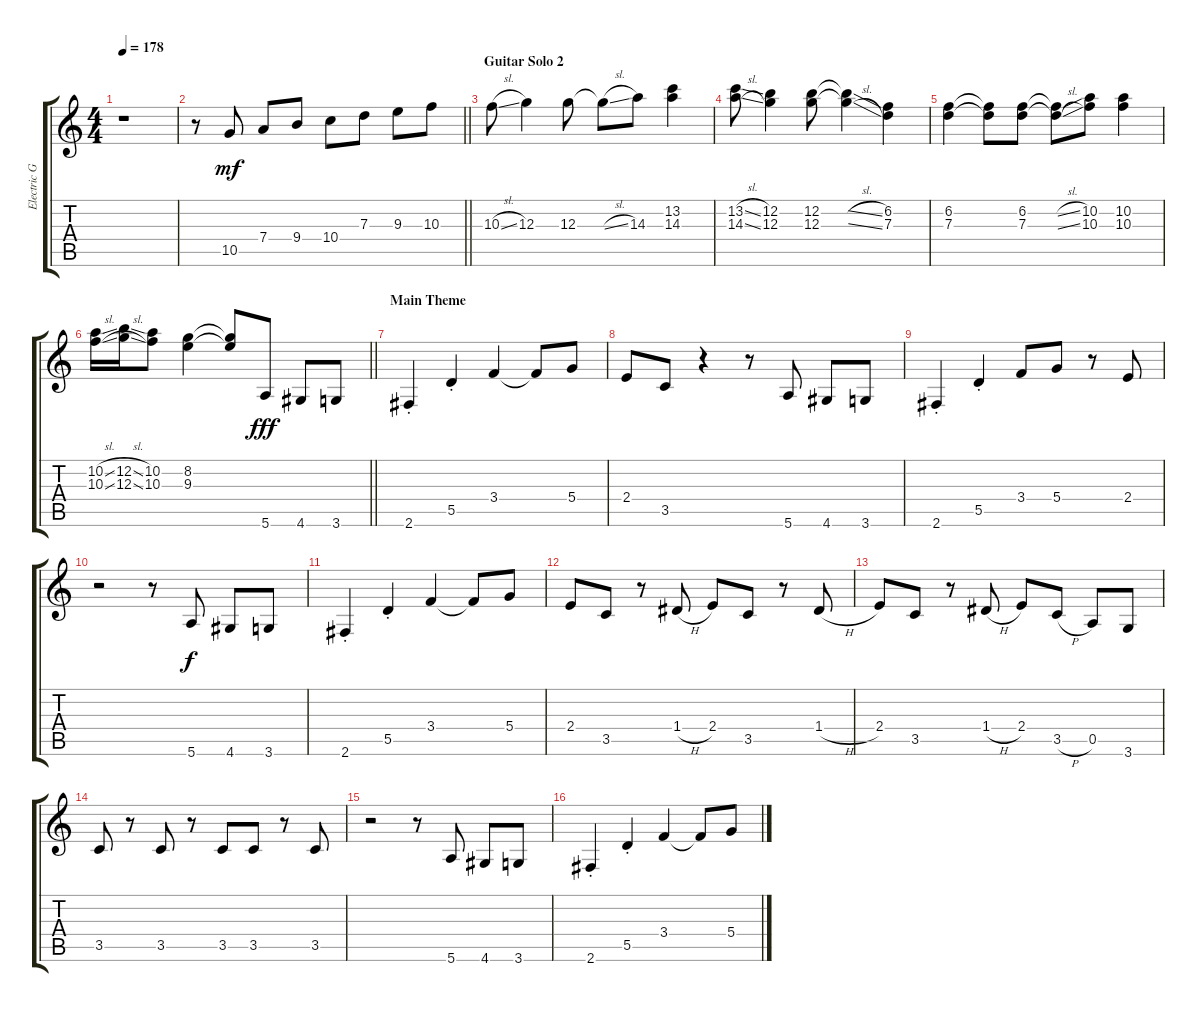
\track ("Electric Guitar" "Electric G") {instrument overdrivenguitar}
\staff {score tabs}
\tuning (E4 B3 G3 D3 A2 E2) {hide}
\ts (4 4)
\tempo 178
\clef g2
\ks c
r.1{dy f} |
\barLineRight lightlight
r.8 10.5.8{dy mf} 7.4.8 9.4.8 10.4.8 7.3.8 9.3.8 10.3.8 |
\section ("" "Guitar Solo 2")
10.3{sl}.8 12.3.4 12.3.8 12.3{sl t}.8 14.3.8 (13.2 14.3).4 |
(13.2{sl} 14.3{sl}).8 (12.2 12.3).4 (12.2 12.3).8 (12.2{sl t} 12.3{sl t}).4 (6.2 7.3).4 |
(6.2 7.3).4 (6.2{t} 7.3{t}).8 (6.2 7.3).8 (6.2{sl t} 7.3{sl t}).8 (10.2 10.3).8 (10.2 10.3).4 |
\barLineRight lightlight
(10.2{sl} 10.3{sl}).16 (12.2{sl} 12.3{sl}).16 (10.2 10.3).8 (8.2 9.3).4 (8.2{t} 9.3{t}).8 5.6.8{dy fff} 4.6.8 3.6.8 |
\section ("" "Main Theme")
2.6{st}.4 5.5{st}.4 3.4.4 3.4{t}.8 5.4.8 |
2.4.8 3.5.8 r.4 r.8 5.6.8 4.6.8 3.6.8 |
2.6{st}.4 5.5{st}.4 3.4.8 5.4.8 r.8 2.4.8 |
r.2 r.8 5.6.8{dy f} 4.6.8 3.6.8 |
2.6{st}.4 5.5{st}.4 3.4.4 3.4{t}.8 5.4.8 |
2.4.8 3.5.8 r.8 1.4{h}.8 2.4.8 3.5.8 r.8 1.4{h}.8 |
2.4.8 3.5.8 r.8 1.4{h}.8 2.4.8 3.5{h}.8 0.5.8 3.6.8 |
3.5.8 r.8 3.5.8 r.8 3.5.8 3.5.8 r.8 3.5.8 |
r.2 r.8 5.6.8 4.6.8 3.6.8 |
2.6{st}.4 5.5{st}.4 3.4.4 3.4{t}.8 5.4.8
